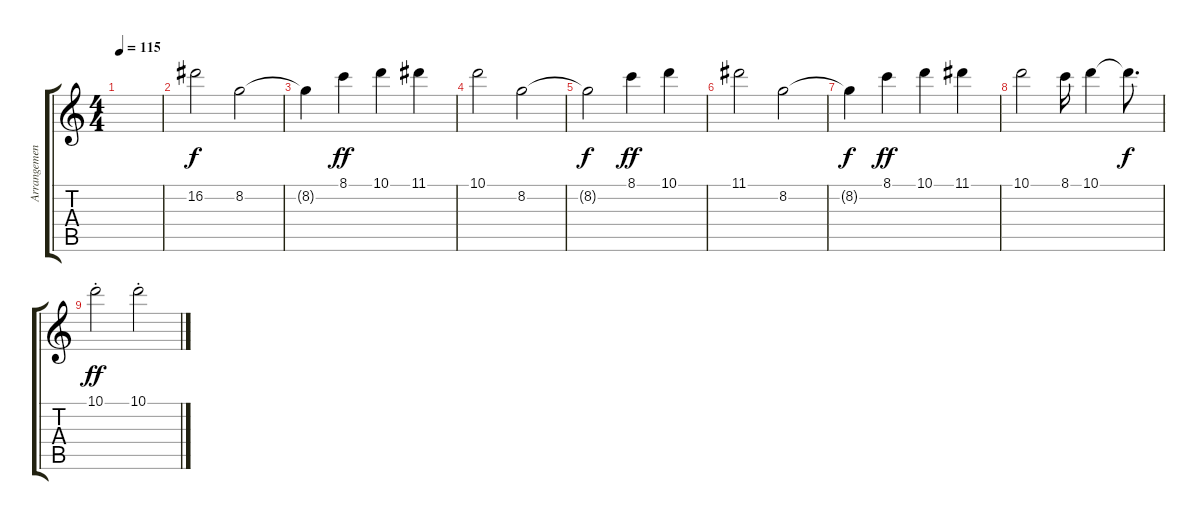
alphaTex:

\track ("Arrangements Refrain" "Arrangemen") {instrument distortionguitar}
\staff {score tabs}
\tuning (E4 B3 G3 D3 A2 E2) {hide}
\ts (4 4)
\tempo 115
\clef g2
\ks c
|
16.2.2 8.2.2 |
8.2{t}.4{dy f} 8.1.4{dy ff} 10.1.4 11.1.4 |
10.1.2 8.2.2 |
8.2{t}.2{dy f} 8.1.4{dy ff} 10.1.4 |
11.1.2 8.2.2 |
8.2{t}.4{dy f} 8.1.4{dy ff} 10.1.4 11.1.4 |
10.1.2 8.1.16 10.1.4 10.1{t}.8{d dy f} |
10.1{st}.2{dy ff} 10.1{st}.2
